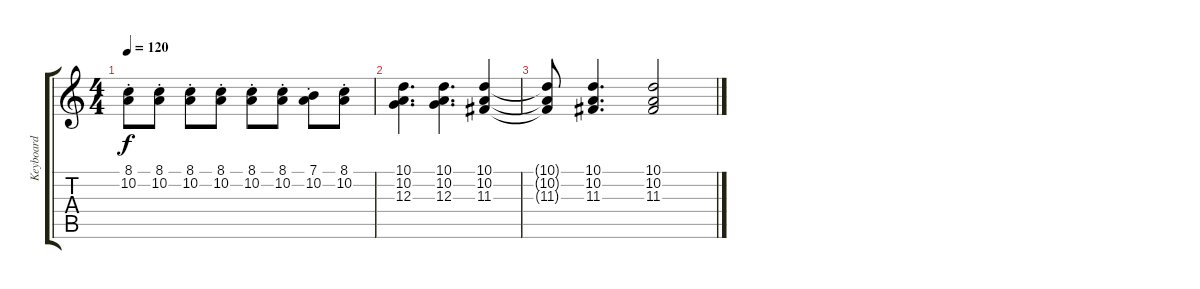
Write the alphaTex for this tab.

\track ("Keyboard" "Keyboard") {instrument harpsichord}
\staff {score tabs}
\tuning (E4 B3 G3 D3 A2 E2) {hide}
\ts (4 4)
\tempo 120
\clef g2
\ks c
(8.1{st} 10.2{st}).8{dy f} (8.1{st} 10.2{st}).8 (8.1{st} 10.2{st}).8 (8.1{st} 10.2{st}).8 (8.1{st} 10.2{st}).8 (8.1{st} 10.2{st}).8 (7.1{st} 10.2{st}).8 (8.1{st} 10.2{st}).8 |
(10.1 10.2 12.3).4{d} (10.1 10.2 12.3).4{d} (10.1 10.2 11.3).4 |
(10.1{t} 10.2{t} 11.3{t}).8 (10.1 10.2 11.3).4{d} (10.1 10.2 11.3).2
